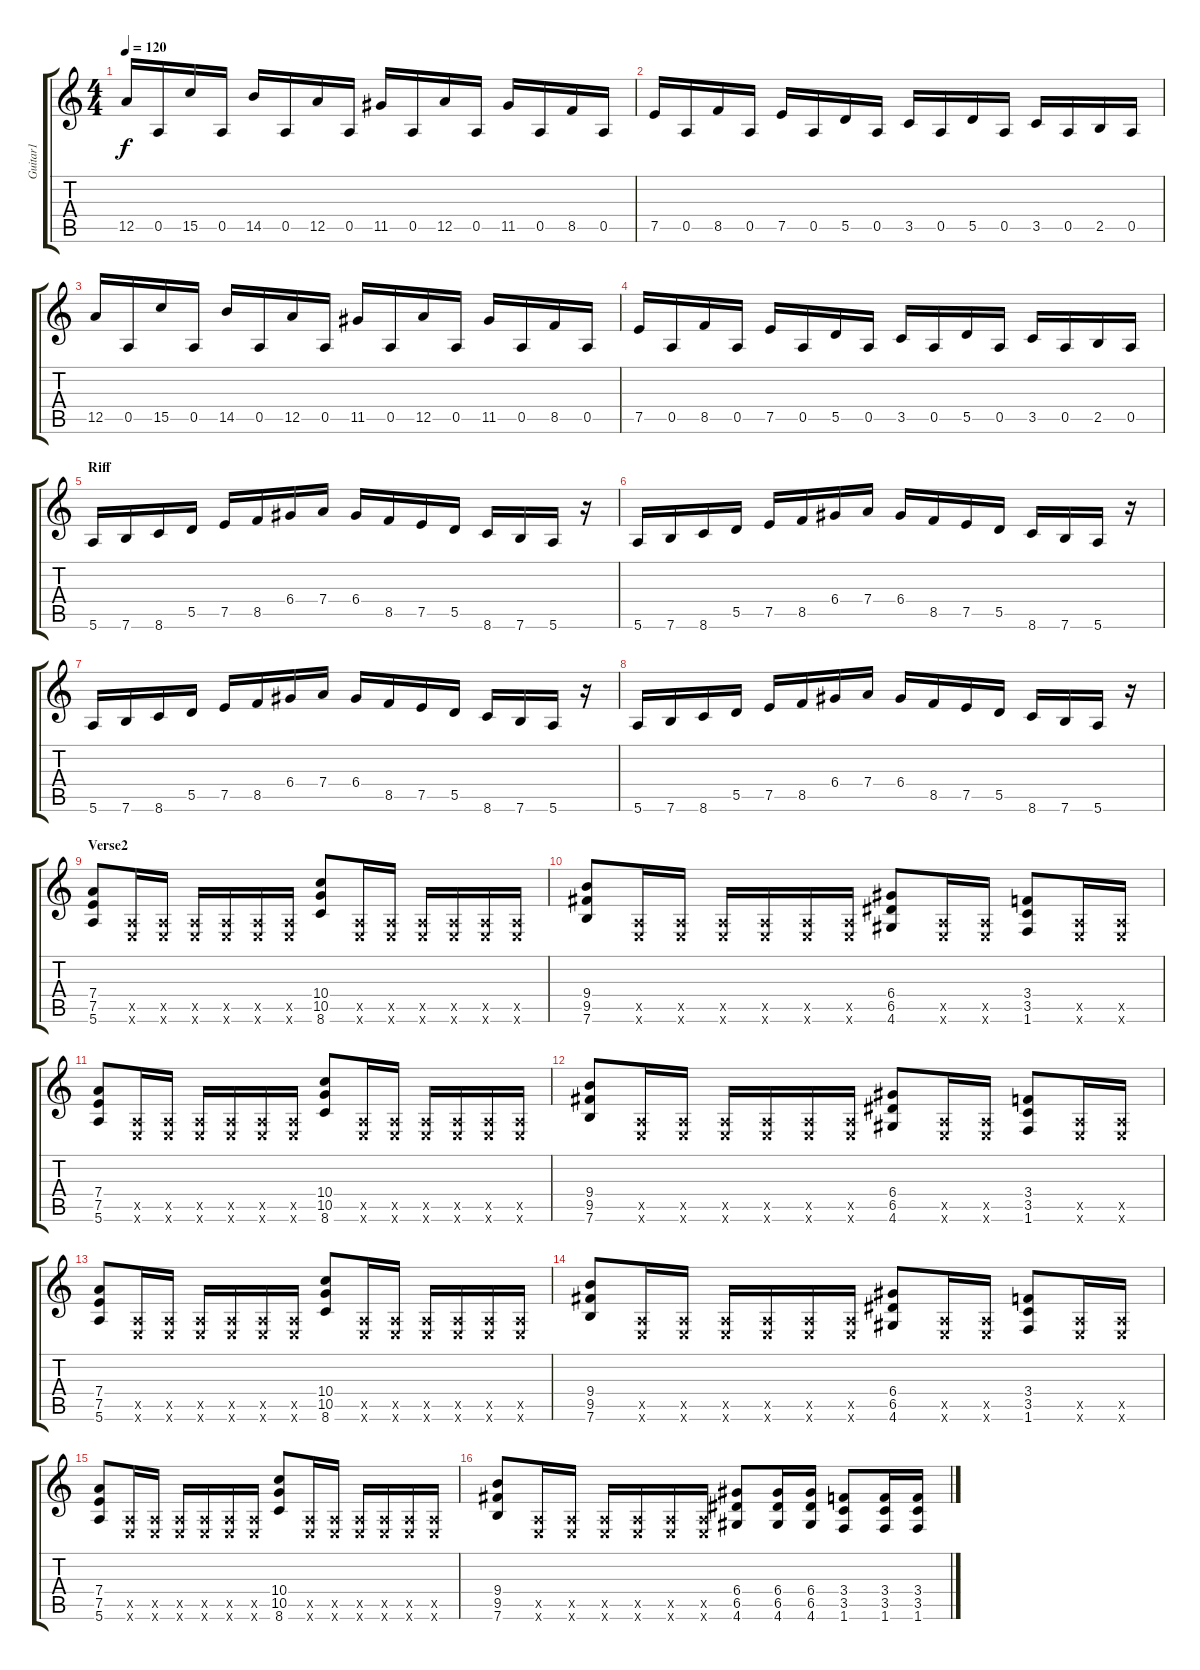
\track ("Guitar1" "Guitar1") {instrument distortionguitar}
\staff {score tabs}
\tuning (E4 B3 G3 D3 A2 E2) {hide}
\ts (4 4)
\tempo 120
\clef g2
\ks c
12.5.16{dy f} 0.5.16 15.5.16 0.5.16 14.5.16 0.5.16 12.5.16 0.5.16 11.5.16 0.5.16 12.5.16 0.5.16 11.5.16 0.5.16 8.5.16 0.5.16 |
7.5.16 0.5.16 8.5.16 0.5.16 7.5.16 0.5.16 5.5.16 0.5.16 3.5.16 0.5.16 5.5.16 0.5.16 3.5.16 0.5.16 2.5.16 0.5.16 |
12.5.16 0.5.16 15.5.16 0.5.16 14.5.16 0.5.16 12.5.16 0.5.16 11.5.16 0.5.16 12.5.16 0.5.16 11.5.16 0.5.16 8.5.16 0.5.16 |
7.5.16 0.5.16 8.5.16 0.5.16 7.5.16 0.5.16 5.5.16 0.5.16 3.5.16 0.5.16 5.5.16 0.5.16 3.5.16 0.5.16 2.5.16 0.5.16 |
\section ("" "Riff")
5.6.16 7.6.16 8.6.16 5.5.16 7.5.16 8.5.16 6.4.16 7.4.16 6.4.16 8.5.16 7.5.16 5.5.16 8.6.16 7.6.16 5.6.16 r.16 |
5.6.16 7.6.16 8.6.16 5.5.16 7.5.16 8.5.16 6.4.16 7.4.16 6.4.16 8.5.16 7.5.16 5.5.16 8.6.16 7.6.16 5.6.16 r.16 |
5.6.16 7.6.16 8.6.16 5.5.16 7.5.16 8.5.16 6.4.16 7.4.16 6.4.16 8.5.16 7.5.16 5.5.16 8.6.16 7.6.16 5.6.16 r.16 |
5.6.16 7.6.16 8.6.16 5.5.16 7.5.16 8.5.16 6.4.16 7.4.16 6.4.16 8.5.16 7.5.16 5.5.16 8.6.16 7.6.16 5.6.16 r.16 |
\section ("" "Verse2")
(7.4 7.5 5.6).8 (0.5{x} 0.6{x}).16 (0.5{x} 0.6{x}).16 (0.5{x} 0.6{x}).16 (0.5{x} 0.6{x}).16 (0.5{x} 0.6{x}).16 (0.5{x} 0.6{x}).16 (10.4 10.5 8.6).8 (0.5{x} 0.6{x}).16 (0.5{x} 0.6{x}).16 (0.5{x} 0.6{x}).16 (0.5{x} 0.6{x}).16 (0.5{x} 0.6{x}).16 (0.5{x} 0.6{x}).16 |
(9.4 9.5 7.6).8 (0.5{x} 0.6{x}).16 (0.5{x} 0.6{x}).16 (0.5{x} 0.6{x}).16 (0.5{x} 0.6{x}).16 (0.5{x} 0.6{x}).16 (0.5{x} 0.6{x}).16 (6.4 6.5 4.6).8 (0.5{x} 0.6{x}).16 (0.5{x} 0.6{x}).16 (3.4 3.5 1.6).8 (0.5{x} 0.6{x}).16 (0.5{x} 0.6{x}).16 |
(7.4 7.5 5.6).8 (0.5{x} 0.6{x}).16 (0.5{x} 0.6{x}).16 (0.5{x} 0.6{x}).16 (0.5{x} 0.6{x}).16 (0.5{x} 0.6{x}).16 (0.5{x} 0.6{x}).16 (10.4 10.5 8.6).8 (0.5{x} 0.6{x}).16 (0.5{x} 0.6{x}).16 (0.5{x} 0.6{x}).16 (0.5{x} 0.6{x}).16 (0.5{x} 0.6{x}).16 (0.5{x} 0.6{x}).16 |
(9.4 9.5 7.6).8 (0.5{x} 0.6{x}).16 (0.5{x} 0.6{x}).16 (0.5{x} 0.6{x}).16 (0.5{x} 0.6{x}).16 (0.5{x} 0.6{x}).16 (0.5{x} 0.6{x}).16 (6.4 6.5 4.6).8 (0.5{x} 0.6{x}).16 (0.5{x} 0.6{x}).16 (3.4 3.5 1.6).8 (0.5{x} 0.6{x}).16 (0.5{x} 0.6{x}).16 |
(7.4 7.5 5.6).8 (0.5{x} 0.6{x}).16 (0.5{x} 0.6{x}).16 (0.5{x} 0.6{x}).16 (0.5{x} 0.6{x}).16 (0.5{x} 0.6{x}).16 (0.5{x} 0.6{x}).16 (10.4 10.5 8.6).8 (0.5{x} 0.6{x}).16 (0.5{x} 0.6{x}).16 (0.5{x} 0.6{x}).16 (0.5{x} 0.6{x}).16 (0.5{x} 0.6{x}).16 (0.5{x} 0.6{x}).16 |
(9.4 9.5 7.6).8 (0.5{x} 0.6{x}).16 (0.5{x} 0.6{x}).16 (0.5{x} 0.6{x}).16 (0.5{x} 0.6{x}).16 (0.5{x} 0.6{x}).16 (0.5{x} 0.6{x}).16 (6.4 6.5 4.6).8 (0.5{x} 0.6{x}).16 (0.5{x} 0.6{x}).16 (3.4 3.5 1.6).8 (0.5{x} 0.6{x}).16 (0.5{x} 0.6{x}).16 |
(7.4 7.5 5.6).8 (0.5{x} 0.6{x}).16 (0.5{x} 0.6{x}).16 (0.5{x} 0.6{x}).16 (0.5{x} 0.6{x}).16 (0.5{x} 0.6{x}).16 (0.5{x} 0.6{x}).16 (10.4 10.5 8.6).8 (0.5{x} 0.6{x}).16 (0.5{x} 0.6{x}).16 (0.5{x} 0.6{x}).16 (0.5{x} 0.6{x}).16 (0.5{x} 0.6{x}).16 (0.5{x} 0.6{x}).16 |
(9.4 9.5 7.6).8 (0.5{x} 0.6{x}).16 (0.5{x} 0.6{x}).16 (0.5{x} 0.6{x}).16 (0.5{x} 0.6{x}).16 (0.5{x} 0.6{x}).16 (0.5{x} 0.6{x}).16 (6.4 6.5 4.6).8 (6.4 6.5 4.6).16 (6.4 6.5 4.6).16 (3.4 3.5 1.6).8 (3.4 3.5 1.6).16 (3.4 3.5 1.6).16
